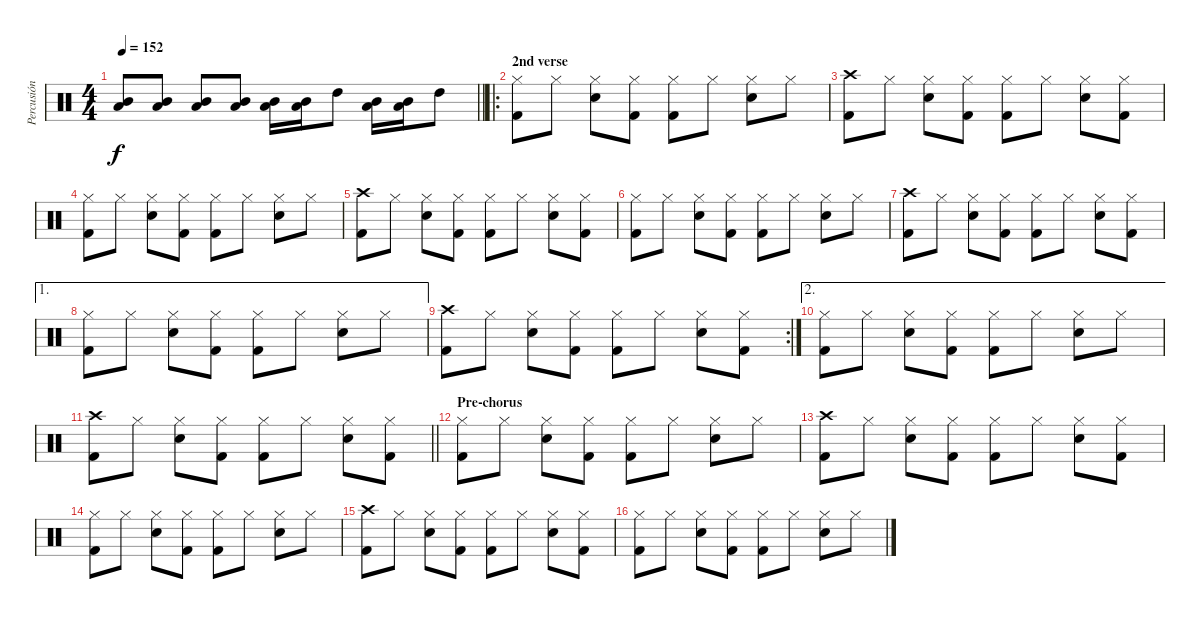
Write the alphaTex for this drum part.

\track ("Percusión" "Percusión") {instrument percussion}
\staff {score}
\articulation defaults
\ts (4 4)
\tempo 152
\clef neutral
\barLineRight lightlight
\ks c
("Low Floor Tom (hit)" "Mid Tom (hit)").8{dy f} ("Low Floor Tom (hit)" "Mid Tom (hit)").8 ("Low Floor Tom (hit)" "Mid Tom (hit)").8 ("Low Floor Tom (hit)" "Mid Tom (hit)").8 ("Low Floor Tom (hit)" "Mid Tom (hit)").16 ("Low Floor Tom (hit)" "Mid Tom (hit)").16 "High Tom (hit)".8 ("Low Floor Tom (hit)" "Mid Tom (hit)").16 ("Low Floor Tom (hit)" "Mid Tom (hit)").16 "High Tom (hit)".8 |
\ro
\section ("" "2nd verse")
("Kick (hit) 2" "Hi-Hat (closed)").8 "Hi-Hat (closed)".8 ("Hi-Hat (closed)" "Electric Snare (hit)").8 ("Kick (hit) 2" "Hi-Hat (closed)").8 ("Kick (hit) 2" "Hi-Hat (closed)").8 "Hi-Hat (closed)".8 ("Hi-Hat (closed)" "Electric Snare (hit)").8 "Hi-Hat (closed)".8 |
("Kick (hit) 2" "Crash high (hit)").8 "Hi-Hat (closed)".8 ("Hi-Hat (closed)" "Electric Snare (hit)").8 ("Kick (hit) 2" "Hi-Hat (closed)").8 ("Kick (hit) 2" "Hi-Hat (closed)").8 "Hi-Hat (closed)".8 ("Hi-Hat (closed)" "Electric Snare (hit)").8 ("Kick (hit) 2" "Hi-Hat (closed)").8 |
("Kick (hit) 2" "Hi-Hat (closed)").8 "Hi-Hat (closed)".8 ("Hi-Hat (closed)" "Electric Snare (hit)").8 ("Kick (hit) 2" "Hi-Hat (closed)").8 ("Kick (hit) 2" "Hi-Hat (closed)").8 "Hi-Hat (closed)".8 ("Hi-Hat (closed)" "Electric Snare (hit)").8 "Hi-Hat (closed)".8 |
("Kick (hit) 2" "Crash high (hit)").8 "Hi-Hat (closed)".8 ("Hi-Hat (closed)" "Electric Snare (hit)").8 ("Kick (hit) 2" "Hi-Hat (closed)").8 ("Kick (hit) 2" "Hi-Hat (closed)").8 "Hi-Hat (closed)".8 ("Hi-Hat (closed)" "Electric Snare (hit)").8 ("Kick (hit) 2" "Hi-Hat (closed)").8 |
("Kick (hit) 2" "Hi-Hat (closed)").8 "Hi-Hat (closed)".8 ("Hi-Hat (closed)" "Electric Snare (hit)").8 ("Kick (hit) 2" "Hi-Hat (closed)").8 ("Kick (hit) 2" "Hi-Hat (closed)").8 "Hi-Hat (closed)".8 ("Hi-Hat (closed)" "Electric Snare (hit)").8 "Hi-Hat (closed)".8 |
("Kick (hit) 2" "Crash high (hit)").8 "Hi-Hat (closed)".8 ("Hi-Hat (closed)" "Electric Snare (hit)").8 ("Kick (hit) 2" "Hi-Hat (closed)").8 ("Kick (hit) 2" "Hi-Hat (closed)").8 "Hi-Hat (closed)".8 ("Hi-Hat (closed)" "Electric Snare (hit)").8 ("Kick (hit) 2" "Hi-Hat (closed)").8 |
\ae 1
("Kick (hit) 2" "Hi-Hat (closed)").8 "Hi-Hat (closed)".8 ("Hi-Hat (closed)" "Electric Snare (hit)").8 ("Kick (hit) 2" "Hi-Hat (closed)").8 ("Kick (hit) 2" "Hi-Hat (closed)").8 "Hi-Hat (closed)".8 ("Hi-Hat (closed)" "Electric Snare (hit)").8 "Hi-Hat (closed)".8 |
\rc 2
("Kick (hit) 2" "Crash high (hit)").8 "Hi-Hat (closed)".8 ("Hi-Hat (closed)" "Electric Snare (hit)").8 ("Kick (hit) 2" "Hi-Hat (closed)").8 ("Kick (hit) 2" "Hi-Hat (closed)").8 "Hi-Hat (closed)".8 ("Hi-Hat (closed)" "Electric Snare (hit)").8 ("Kick (hit) 2" "Hi-Hat (closed)").8 |
\ae 2
("Kick (hit) 2" "Hi-Hat (closed)").8 "Hi-Hat (closed)".8 ("Hi-Hat (closed)" "Electric Snare (hit)").8 ("Kick (hit) 2" "Hi-Hat (closed)").8 ("Kick (hit) 2" "Hi-Hat (closed)").8 "Hi-Hat (closed)".8 ("Hi-Hat (closed)" "Electric Snare (hit)").8 "Hi-Hat (closed)".8 |
\barLineRight lightlight
("Kick (hit) 2" "Crash high (hit)").8 "Hi-Hat (closed)".8 ("Hi-Hat (closed)" "Electric Snare (hit)").8 ("Kick (hit) 2" "Hi-Hat (closed)").8 ("Kick (hit) 2" "Hi-Hat (closed)").8 "Hi-Hat (closed)".8 ("Hi-Hat (closed)" "Electric Snare (hit)").8 ("Kick (hit) 2" "Hi-Hat (closed)").8 |
\section ("" "Pre-chorus")
("Kick (hit) 2" "Hi-Hat (closed)").8 "Hi-Hat (closed)".8 ("Hi-Hat (closed)" "Electric Snare (hit)").8 ("Kick (hit) 2" "Hi-Hat (closed)").8 ("Kick (hit) 2" "Hi-Hat (closed)").8 "Hi-Hat (closed)".8 ("Hi-Hat (closed)" "Electric Snare (hit)").8 "Hi-Hat (closed)".8 |
("Kick (hit) 2" "Crash high (hit)").8 "Hi-Hat (closed)".8 ("Hi-Hat (closed)" "Electric Snare (hit)").8 ("Kick (hit) 2" "Hi-Hat (closed)").8 ("Kick (hit) 2" "Hi-Hat (closed)").8 "Hi-Hat (closed)".8 ("Hi-Hat (closed)" "Electric Snare (hit)").8 ("Kick (hit) 2" "Hi-Hat (closed)").8 |
("Kick (hit) 2" "Hi-Hat (closed)").8 "Hi-Hat (closed)".8 ("Hi-Hat (closed)" "Electric Snare (hit)").8 ("Kick (hit) 2" "Hi-Hat (closed)").8 ("Kick (hit) 2" "Hi-Hat (closed)").8 "Hi-Hat (closed)".8 ("Hi-Hat (closed)" "Electric Snare (hit)").8 "Hi-Hat (closed)".8 |
("Kick (hit) 2" "Crash high (hit)").8 "Hi-Hat (closed)".8 ("Hi-Hat (closed)" "Electric Snare (hit)").8 ("Kick (hit) 2" "Hi-Hat (closed)").8 ("Kick (hit) 2" "Hi-Hat (closed)").8 "Hi-Hat (closed)".8 ("Hi-Hat (closed)" "Electric Snare (hit)").8 ("Kick (hit) 2" "Hi-Hat (closed)").8 |
("Kick (hit) 2" "Hi-Hat (closed)").8 "Hi-Hat (closed)".8 ("Hi-Hat (closed)" "Electric Snare (hit)").8 ("Kick (hit) 2" "Hi-Hat (closed)").8 ("Kick (hit) 2" "Hi-Hat (closed)").8 "Hi-Hat (closed)".8 ("Hi-Hat (closed)" "Electric Snare (hit)").8 "Hi-Hat (closed)".8
